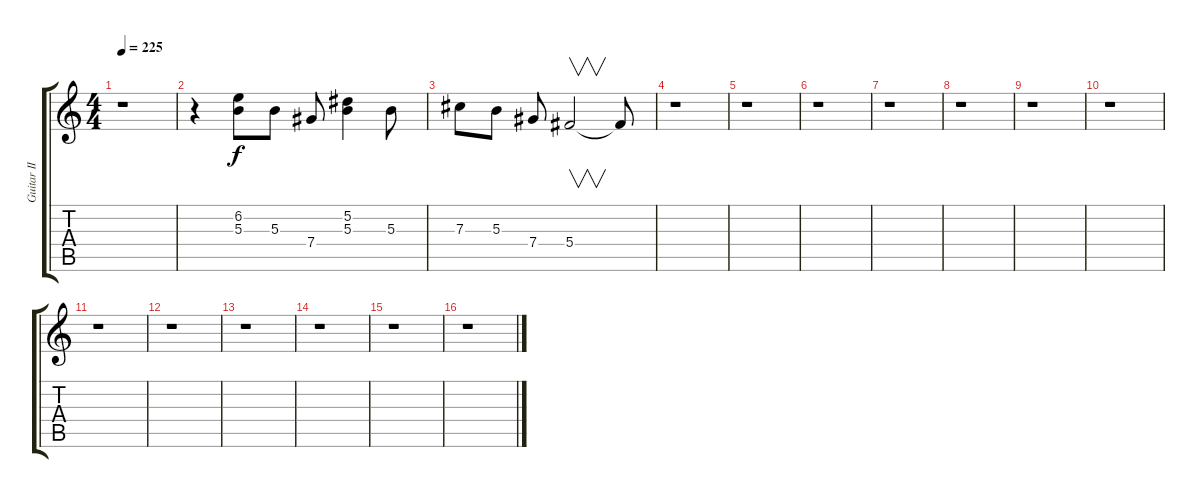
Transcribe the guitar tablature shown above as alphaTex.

\track ("Guitar II" "Guitar II") {instrument distortionguitar}
\staff {score tabs}
\tuning (Eb4 Bb3 Gb3 Db3 Ab2 Eb2) {hide}
\ts (4 4)
\tempo 225
\clef g2
\ks c
r.1{dy f} |
r.4 (6.2 5.3).8 5.3.8 7.4.8 (5.2 5.3).4 5.3.8 |
7.3.8 5.3.8 7.4.8 5.4.2{v} 5.4{t}.8 |
r.1 |
r.1 |
r.1 |
r.1 |
r.1 |
r.1 |
r.1 |
r.1 |
r.1 |
r.1 |
r.1 |
r.1 |
r.1
